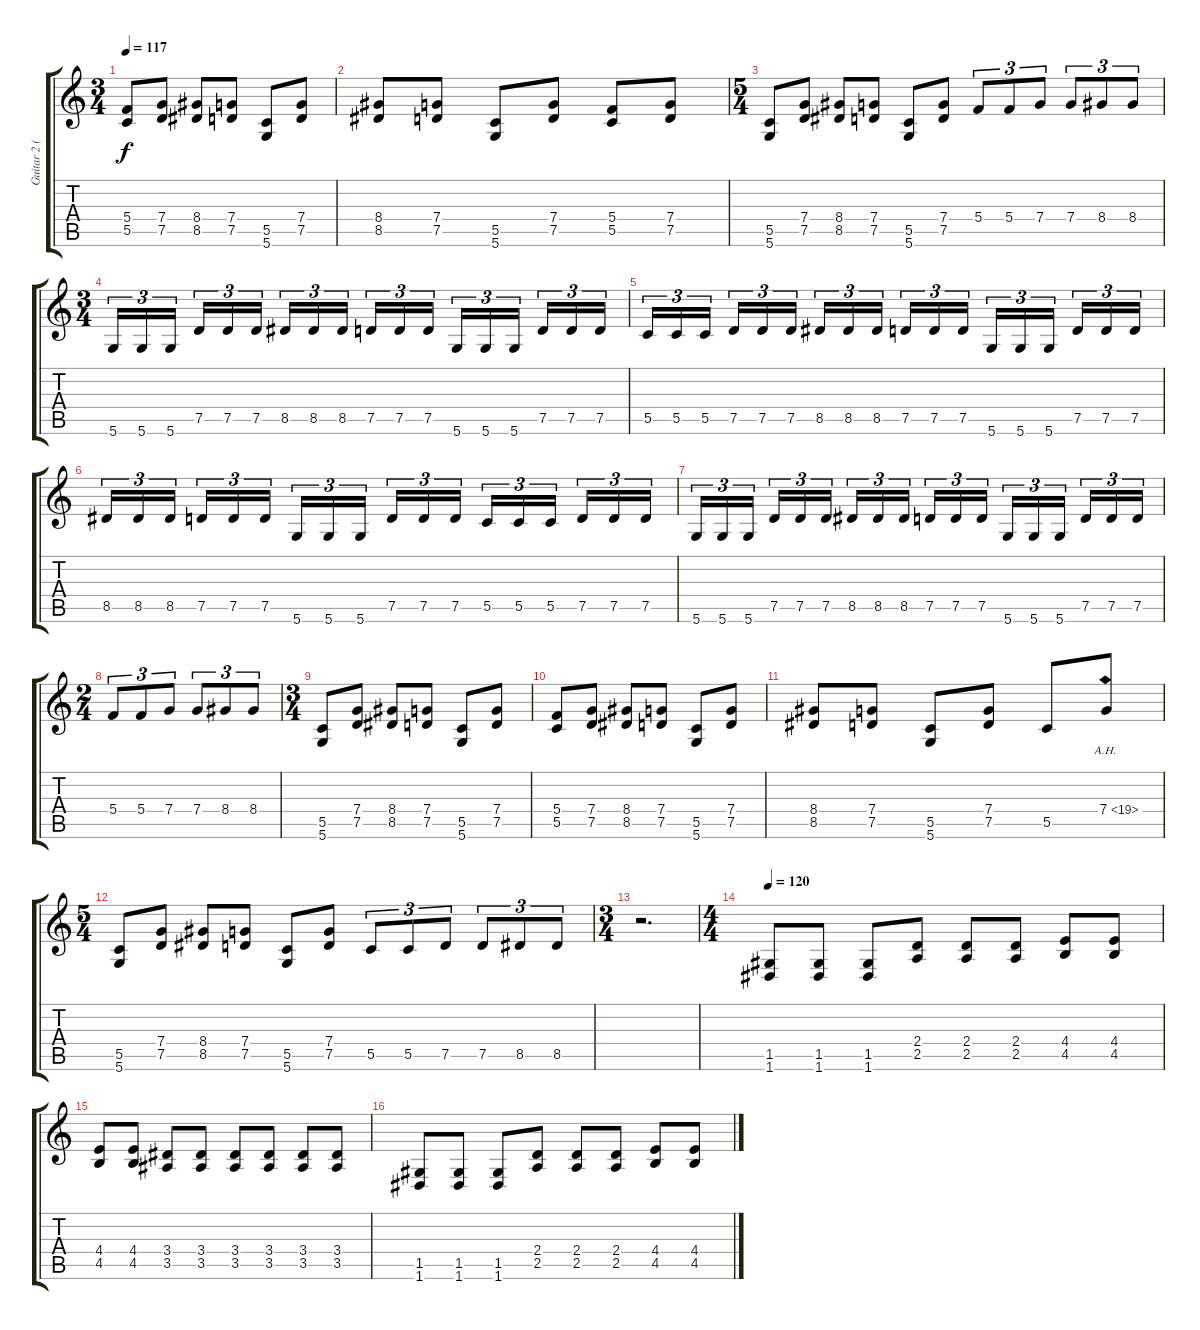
\track ("Guitar 2 (Erik)" "Guitar 2 (") {instrument distortionguitar}
\staff {score tabs}
\tuning (D4 A3 F3 C3 G2 D2) {hide}
\ts (3 4)
\tempo 117
\clef g2
\ks c
(5.4 5.5).8{dy f} (7.4 7.5).8 (8.4 8.5).8 (7.4 7.5).8 (5.5 5.6).8 (7.4 7.5).8 |
(8.4 8.5).8 (7.4 7.5).8 (5.5 5.6).8 (7.4 7.5).8 (5.4 5.5).8 (7.4 7.5).8 |
\ts (5 4)
(5.5 5.6).8 (7.4 7.5).8 (8.4 8.5).8 (7.4 7.5).8 (5.5 5.6).8 (7.4 7.5).8 5.4.8{tu (3 2)} 5.4.8{tu (3 2)} 7.4.8{tu (3 2)} 7.4.8{tu (3 2)} 8.4.8{tu (3 2)} 8.4.8{tu (3 2)} |
\ts (3 4)
5.6.16{tu (3 2)} 5.6.16{tu (3 2)} 5.6.16{tu (3 2)} 7.5.16{tu (3 2)} 7.5.16{tu (3 2)} 7.5.16{tu (3 2)} 8.5.16{tu (3 2)} 8.5.16{tu (3 2)} 8.5.16{tu (3 2)} 7.5.16{tu (3 2)} 7.5.16{tu (3 2)} 7.5.16{tu (3 2)} 5.6.16{tu (3 2)} 5.6.16{tu (3 2)} 5.6.16{tu (3 2)} 7.5.16{tu (3 2)} 7.5.16{tu (3 2)} 7.5.16{tu (3 2)} |
5.5.16{tu (3 2)} 5.5.16{tu (3 2)} 5.5.16{tu (3 2)} 7.5.16{tu (3 2)} 7.5.16{tu (3 2)} 7.5.16{tu (3 2)} 8.5.16{tu (3 2)} 8.5.16{tu (3 2)} 8.5.16{tu (3 2)} 7.5.16{tu (3 2)} 7.5.16{tu (3 2)} 7.5.16{tu (3 2)} 5.6.16{tu (3 2)} 5.6.16{tu (3 2)} 5.6.16{tu (3 2)} 7.5.16{tu (3 2)} 7.5.16{tu (3 2)} 7.5.16{tu (3 2)} |
8.5.16{tu (3 2)} 8.5.16{tu (3 2)} 8.5.16{tu (3 2)} 7.5.16{tu (3 2)} 7.5.16{tu (3 2)} 7.5.16{tu (3 2)} 5.6.16{tu (3 2)} 5.6.16{tu (3 2)} 5.6.16{tu (3 2)} 7.5.16{tu (3 2)} 7.5.16{tu (3 2)} 7.5.16{tu (3 2)} 5.5.16{tu (3 2)} 5.5.16{tu (3 2)} 5.5.16{tu (3 2)} 7.5.16{tu (3 2)} 7.5.16{tu (3 2)} 7.5.16{tu (3 2)} |
5.6.16{tu (3 2)} 5.6.16{tu (3 2)} 5.6.16{tu (3 2)} 7.5.16{tu (3 2)} 7.5.16{tu (3 2)} 7.5.16{tu (3 2)} 8.5.16{tu (3 2)} 8.5.16{tu (3 2)} 8.5.16{tu (3 2)} 7.5.16{tu (3 2)} 7.5.16{tu (3 2)} 7.5.16{tu (3 2)} 5.6.16{tu (3 2)} 5.6.16{tu (3 2)} 5.6.16{tu (3 2)} 7.5.16{tu (3 2)} 7.5.16{tu (3 2)} 7.5.16{tu (3 2)} |
\ts (2 4)
5.4.8{tu (3 2)} 5.4.8{tu (3 2)} 7.4.8{tu (3 2)} 7.4.8{tu (3 2)} 8.4.8{tu (3 2)} 8.4.8{tu (3 2)} |
\ts (3 4)
(5.5 5.6).8 (7.4 7.5).8 (8.4 8.5).8 (7.4 7.5).8 (5.5 5.6).8 (7.4 7.5).8 |
(5.4 5.5).8 (7.4 7.5).8 (8.4 8.5).8 (7.4 7.5).8 (5.5 5.6).8 (7.4 7.5).8 |
(8.4 8.5).8 (7.4 7.5).8 (5.5 5.6).8 (7.4 7.5).8 5.5.8 7.4{ah 12}.8 |
\ts (5 4)
(5.5 5.6).8 (7.4 7.5).8 (8.4 8.5).8 (7.4 7.5).8 (5.5 5.6).8 (7.4 7.5).8 5.5.8{tu (3 2)} 5.5.8{tu (3 2)} 7.5.8{tu (3 2)} 7.5.8{tu (3 2)} 8.5.8{tu (3 2)} 8.5.8{tu (3 2)} |
\ts (3 4)
r.2{d} |
\ts (4 4)
\tempo 120
(1.5 1.6).8 (1.5 1.6).8 (1.5 1.6).8 (2.4 2.5).8 (2.4 2.5).8 (2.4 2.5).8 (4.4 4.5).8 (4.4 4.5).8 |
(4.4 4.5).8 (4.4 4.5).8 (3.4 3.5).8 (3.4 3.5).8 (3.4 3.5).8 (3.4 3.5).8 (3.4 3.5).8 (3.4 3.5).8 |
(1.5 1.6).8 (1.5 1.6).8 (1.5 1.6).8 (2.4 2.5).8 (2.4 2.5).8 (2.4 2.5).8 (4.4 4.5).8 (4.4 4.5).8
